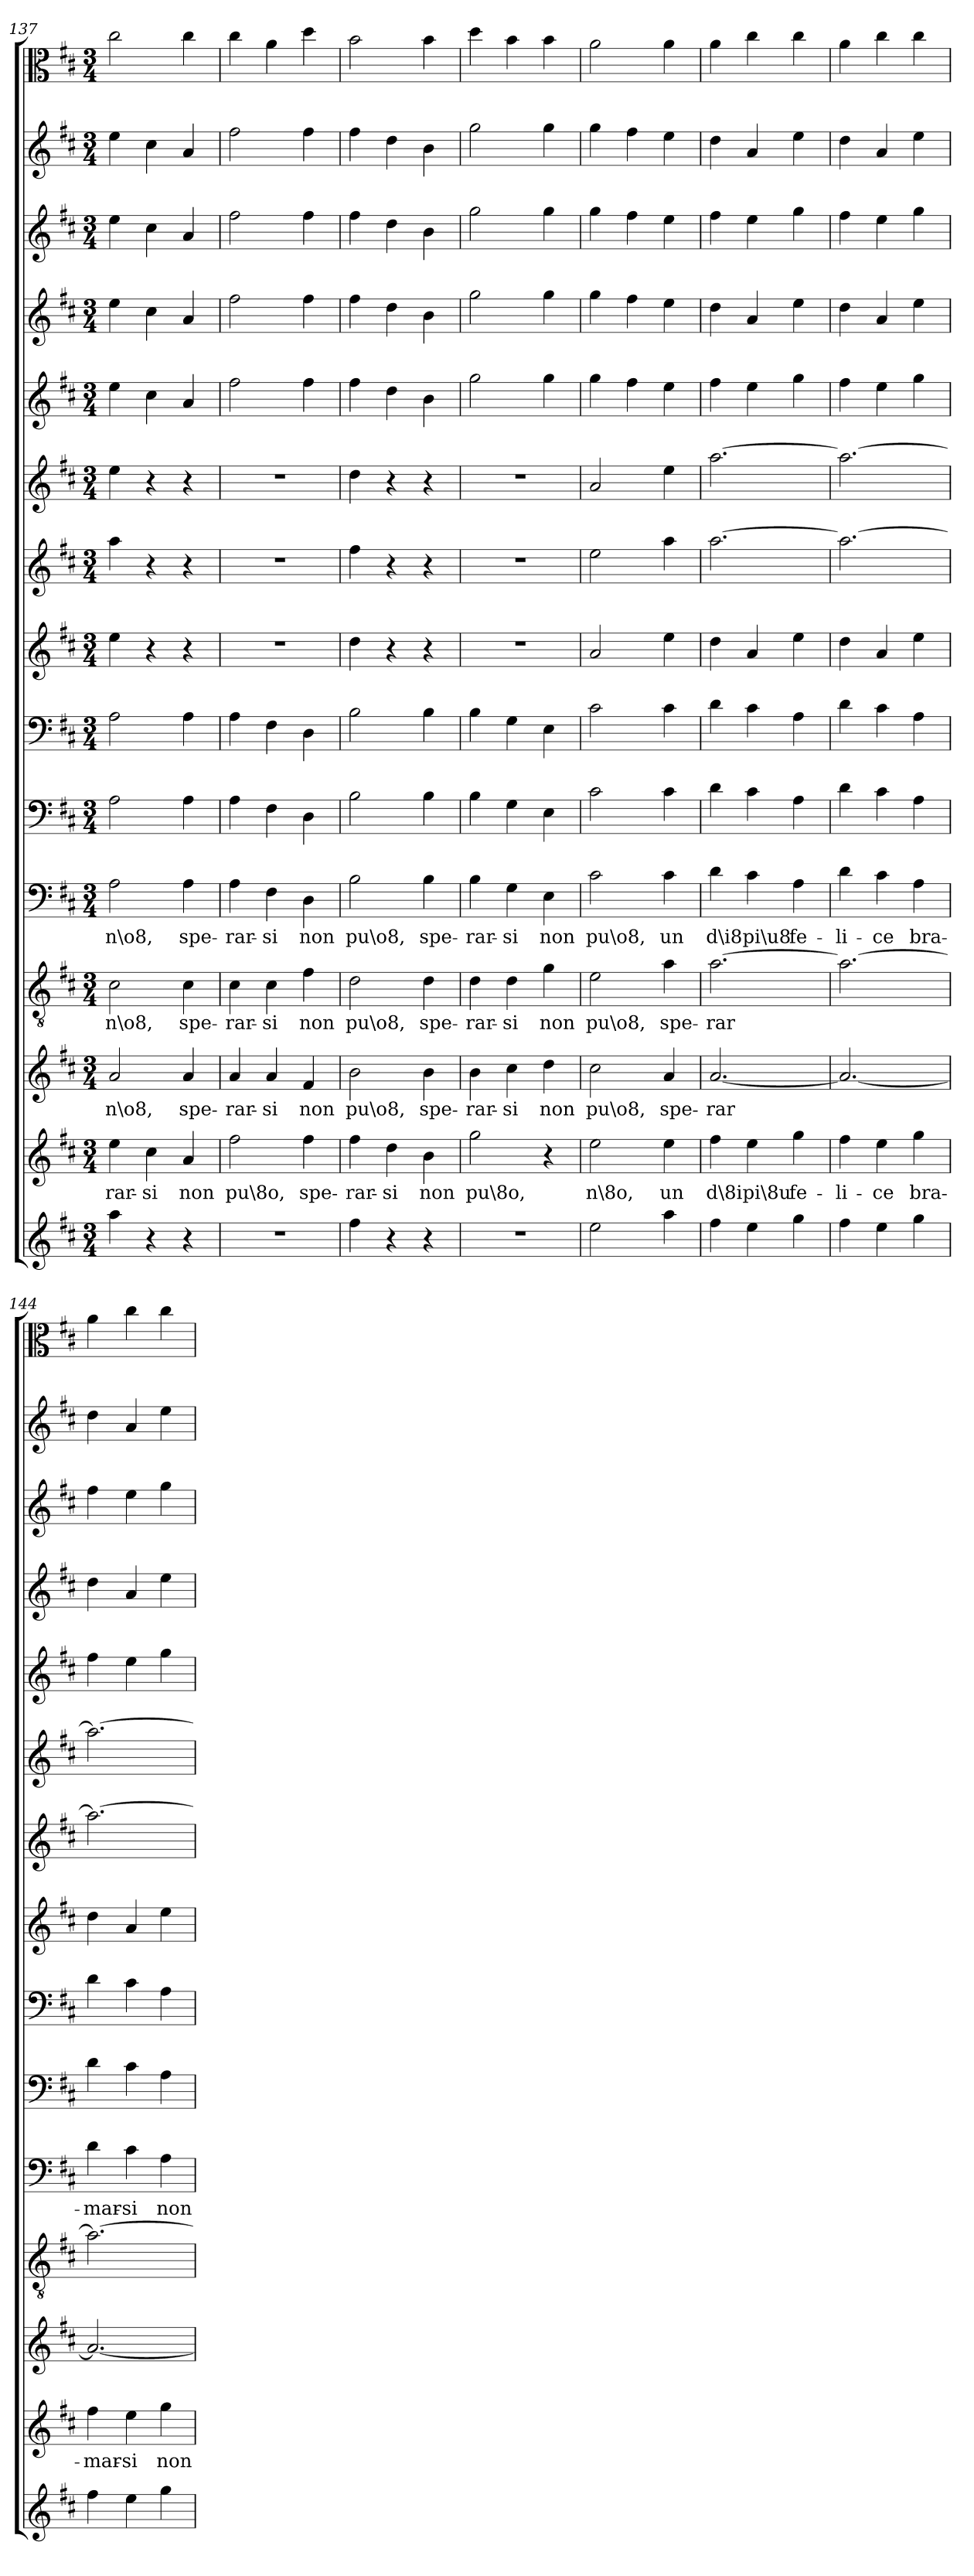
**kern	**kern	**text	**kern	**text	**kern	**text	**kern	**text	**kern	**kern	**kern	**kern	**kern	**kern	**kern	**kern	**kern	**kern
*part15	*part14	*part14	*part13	*part13	*part12	*part12	*part11	*part11	*part10	*part9	*part8	*part7	*part6	*part5	*part4	*part3	*part2	*part1
*staff15	*staff14	*staff14	*staff13	*staff13	*staff12	*staff12	*staff11	*staff11	*staff10	*staff9	*staff8	*staff7	*staff6	*staff5	*staff4	*staff3	*staff2	*staff1
*clefG2	*clefG2	*	*clefG2	*	*clefGv2	*	*clefF4	*	*clefF4	*clefF4	*clefG2	*clefG2	*clefG2	*clefG2	*clefG2	*clefG2	*clefG2	*clefC3
*k[f#c#]	*k[f#c#]	*	*k[f#c#]	*	*k[f#c#]	*	*k[f#c#]	*	*k[f#c#]	*k[f#c#]	*k[f#c#]	*k[f#c#]	*k[f#c#]	*k[f#c#]	*k[f#c#]	*k[f#c#]	*k[f#c#]	*k[f#c#]
*D:	*D:	*	*D:	*	*D:	*	*D:	*	*D:	*D:	*D:	*D:	*D:	*D:	*D:	*D:	*D:	*D:
*M3/4	*M3/4	*	*M3/4	*	*M3/4	*	*M3/4	*	*M3/4	*M3/4	*M3/4	*M3/4	*M3/4	*M3/4	*M3/4	*M3/4	*M3/4	*M3/4
=137	=137	=137	=137	=137	=137	=137	=137	=137	=137	=137	=137	=137	=137	=137	=137	=137	=137	=137
4aa\	4ee\	-rar-	2a/	n\o8,	2c#\	n\o8,	2A\	n\o8,	2A\	2A\	4ee\	4aa\	4ee\	4ee\	4ee\	4ee\	4ee\	2cc#\
4r	4cc#\	-si	.	.	.	.	.	.	.	.	4r	4r	4r	4cc#\	4cc#\	4cc#\	4cc#\	.
4r	4a/	non	4a/	spe-	4c#\	spe-	4A\	spe-	4A\	4A\	4r	4r	4r	4a/	4a/	4a/	4a/	4cc#\
=138	=138	=138	=138	=138	=138	=138	=138	=138	=138	=138	=138	=138	=138	=138	=138	=138	=138	=138
2.r	2ff#\	pu\8o,	4a/	-rar-	4c#\	-rar-	4A\	-rar-	4A\	4A\	2.r	2.r	2.r	2ff#\	2ff#\	2ff#\	2ff#\	4cc#\
.	.	.	4a/	-si	4c#\	-si	4F#\	-si	4F#\	4F#\	.	.	.	.	.	.	.	4a\
.	4ff#\	spe-	4f#/	non	4f#\	non	4D\	non	4D\	4D\	.	.	.	4ff#\	4ff#\	4ff#\	4ff#\	4dd\
=139	=139	=139	=139	=139	=139	=139	=139	=139	=139	=139	=139	=139	=139	=139	=139	=139	=139	=139
4ff#\	4ff#\	-rar-	2b\	pu\o8,	2d\	pu\o8,	2B\	pu\o8,	2B\	2B\	4dd\	4ff#\	4dd\	4ff#\	4ff#\	4ff#\	4ff#\	2b\
4r	4dd\	-si	.	.	.	.	.	.	.	.	4r	4r	4r	4dd\	4dd\	4dd\	4dd\	.
4r	4b\	non	4b\	spe-	4d\	spe-	4B\	spe-	4B\	4B\	4r	4r	4r	4b\	4b\	4b\	4b\	4b\
=140	=140	=140	=140	=140	=140	=140	=140	=140	=140	=140	=140	=140	=140	=140	=140	=140	=140	=140
2.r	2gg\	pu\8o,	4b\	-rar-	4d\	-rar-	4B\	-rar-	4B\	4B\	2.r	2.r	2.r	2gg\	2gg\	2gg\	2gg\	4dd\
.	.	.	4cc#\	-si	4d\	-si	4G\	-si	4G\	4G\	.	.	.	.	.	.	.	4b\
.	4r	.	4dd\	non	4g\	non	4E\	non	4E\	4E\	.	.	.	4gg\	4gg\	4gg\	4gg\	4b\
=141	=141	=141	=141	=141	=141	=141	=141	=141	=141	=141	=141	=141	=141	=141	=141	=141	=141	=141
2ee\	2ee\	n\8o,	2cc#\	pu\o8,	2e\	pu\o8,	2c#\	pu\o8,	2c#\	2c#\	2a/	2ee\	2a/	4gg\	4gg\	4gg\	4gg\	2a\
.	.	.	.	.	.	.	.	.	.	.	.	.	.	4ff#\	4ff#\	4ff#\	4ff#\	.
4aa\	4ee\	un	4a/	spe-	4a\	spe-	4c#\	un	4c#\	4c#\	4ee\	4aa\	4ee\	4ee\	4ee\	4ee\	4ee\	4a\
=142	=142	=142	=142	=142	=142	=142	=142	=142	=142	=142	=142	=142	=142	=142	=142	=142	=142	=142
4ff#\	4ff#\	d\8i	[2.a/	-rar	[2.a\	-rar	4d\	d\i8	4d\	4d\	4dd\	[2.aa\	[2.aa\	4ff#\	4dd\	4ff#\	4dd\	4a\
4ee\	4ee\	pi\8u	.	.	.	.	4c#\	pi\u8	4c#\	4c#\	4a/	.	.	4ee\	4a/	4ee\	4a/	4cc#\
4gg\	4gg\	fe-	.	.	.	.	4A\	fe-	4A\	4A\	4ee\	.	.	4gg\	4ee\	4gg\	4ee\	4cc#\
=143	=143	=143	=143	=143	=143	=143	=143	=143	=143	=143	=143	=143	=143	=143	=143	=143	=143	=143
4ff#\	4ff#\	-li-	2.a/_	.	2.a\_	.	4d\	-li-	4d\	4d\	4dd\	2.aa\_	2.aa\_	4ff#\	4dd\	4ff#\	4dd\	4a\
4ee\	4ee\	-ce	.	.	.	.	4c#\	-ce	4c#\	4c#\	4a/	.	.	4ee\	4a/	4ee\	4a/	4cc#\
4gg\	4gg\	bra-	.	.	.	.	4A\	bra-	4A\	4A\	4ee\	.	.	4gg\	4ee\	4gg\	4ee\	4cc#\
=144	=144	=144	=144	=144	=144	=144	=144	=144	=144	=144	=144	=144	=144	=144	=144	=144	=144	=144
4ff#\	4ff#\	-mar-	2.a/_	.	2.a\_	.	4d\	-mar-	4d\	4d\	4dd\	2.aa\_	2.aa\_	4ff#\	4dd\	4ff#\	4dd\	4a\
4ee\	4ee\	-si	.	.	.	.	4c#\	-si	4c#\	4c#\	4a/	.	.	4ee\	4a/	4ee\	4a/	4cc#\
4gg\	4gg\	non	.	.	.	.	4A\	non	4A\	4A\	4ee\	.	.	4gg\	4ee\	4gg\	4ee\	4cc#\
=	=	=	=	=	=	=	=	=	=	=	=	=	=	=	=	=	=	=
*-	*-	*-	*-	*-	*-	*-	*-	*-	*-	*-	*-	*-	*-	*-	*-	*-	*-	*-
